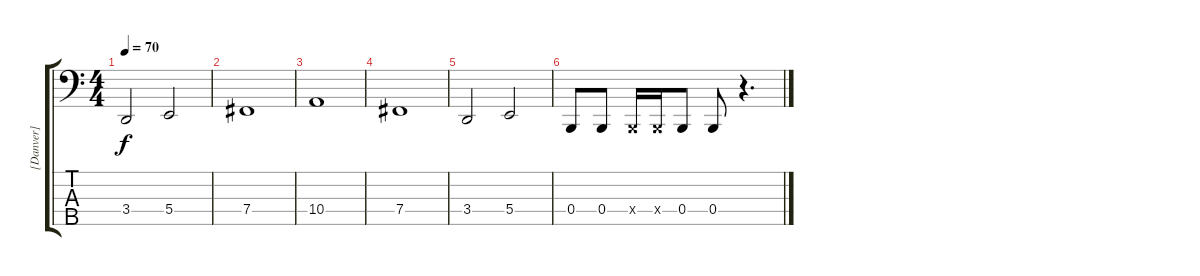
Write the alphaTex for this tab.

\track ("[Danver]" "[Danver]") {instrument electricbassfinger}
\staff {score tabs}
\tuning (E2 B1 Gb1 B0 Ab0) {hide}
\ts (4 4)
\tempo 70
\clef f4
\ks c
3.4.2{dy f} 5.4.2 |
7.4.1 |
10.4.1 |
7.4.1 |
3.4.2 5.4.2 |
0.4.8 0.4.8 0.4{x}.16 0.4{x}.16 0.4.8 0.4.8 r.4{d}
